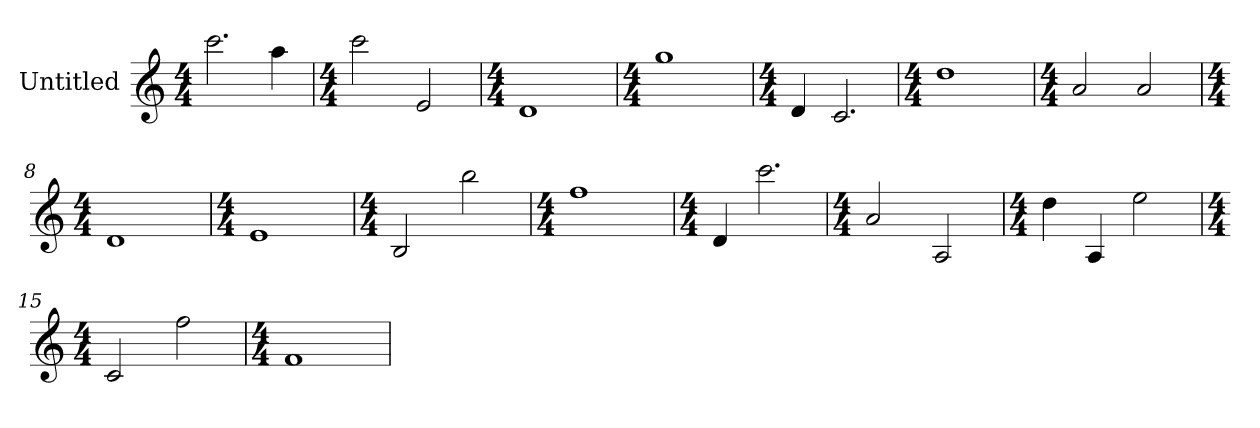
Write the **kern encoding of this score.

**kern
*part1
*staff1
*I"Untitled
*k[]
*C:
*M4/4
=1
!LO:N:vis=2.
2ccc
4aa
=2
*k[]
*C:
*M4/4
2ccc
2e
=3
*k[]
*C:
*M4/4
1d
=4
*k[]
*C:
*M4/4
1gg
=5
*k[]
*C:
*M4/4
4d
!LO:N:vis=2.
2c
=6
*k[]
*C:
*M4/4
1dd
=7
*k[]
*C:
*M4/4
2a
2a
=8
*k[]
*C:
*M4/4
1d
=9
*k[]
*C:
*M4/4
1e
=10
*k[]
*C:
*M4/4
2B
2bb
=11
*k[]
*C:
*M4/4
1ff
=12
*k[]
*C:
*M4/4
4d
!LO:N:vis=2.
2ccc
=13
*k[]
*C:
*M4/4
2a
2A
=14
*k[]
*C:
*M4/4
4dd
4A
2ee
=15
*k[]
*C:
*M4/4
2c
2ff
=16
*k[]
*C:
*M4/4
1f
=
*-
